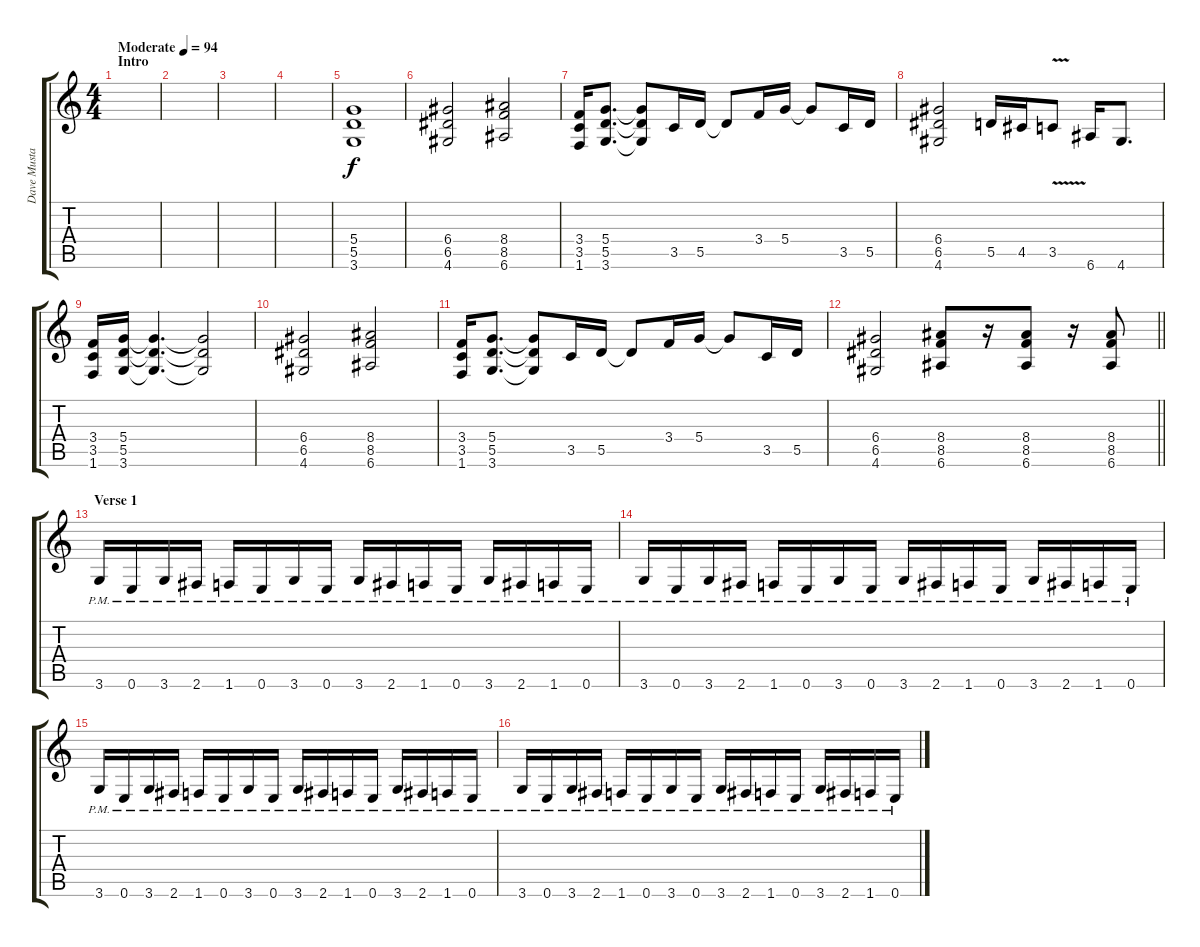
\track ("Dave Mustaine" "Dave Musta") {instrument distortionguitar}
\staff {score tabs}
\tuning (E4 B3 G3 D3 A2 E2) {hide}
\ts (4 4)
\section ("" "Intro")
\tempo (94 "Moderate")
\clef g2
\ks c
|
|
|
|
(5.4 5.5 3.6).1 |
(6.4 6.5 4.6).2 (8.4 8.5 6.6).2 |
(3.4 3.5 1.6).16 (5.4 5.5 3.6).8{d} (5.4{t} 5.5{t} 3.6{t}).8 3.5.16 5.5.16 5.5{t}.8 3.4.16 5.4.16 5.4{t}.8 3.5.16 5.5.16 |
(6.4 6.5 4.6).2 5.5.16 4.5.16 3.5{v}.8 6.6.16 4.6.8{d} |
(3.4 3.5 1.6).16 (5.4 5.5 3.6).16 (5.4{t} 5.5{t} 3.6{t}).4{d} (5.4{t} 5.5{t} 3.6{t}).2 |
(6.4 6.5 4.6).2 (8.4 8.5 6.6).2 |
(3.4 3.5 1.6).16 (5.4 5.5 3.6).8{d} (5.4{t} 5.5{t} 3.6{t}).8 3.5.16 5.5.16 5.5{t}.8 3.4.16 5.4.16 5.4{t}.8 3.5.16 5.5.16 |
\barLineRight lightlight
(6.4 6.5 4.6).2 (8.4 8.5 6.6).8 r.16 (8.4 8.5 6.6).8 r.16 (8.4 8.5 6.6).8 |
\section ("" "Verse 1")
3.6{pm}.16 0.6{pm}.16 3.6{pm}.16 2.6{pm}.16 1.6{pm}.16 0.6{pm}.16 3.6{pm}.16 0.6{pm}.16 3.6{pm}.16 2.6{pm}.16 1.6{pm}.16 0.6{pm}.16 3.6{pm}.16 2.6{pm}.16 1.6{pm}.16 0.6{pm}.16 |
3.6{pm}.16 0.6{pm}.16 3.6{pm}.16 2.6{pm}.16 1.6{pm}.16 0.6{pm}.16 3.6{pm}.16 0.6{pm}.16 3.6{pm}.16 2.6{pm}.16 1.6{pm}.16 0.6{pm}.16 3.6{pm}.16 2.6{pm}.16 1.6{pm}.16 0.6{pm}.16 |
3.6{pm}.16 0.6{pm}.16 3.6{pm}.16 2.6{pm}.16 1.6{pm}.16 0.6{pm}.16 3.6{pm}.16 0.6{pm}.16 3.6{pm}.16 2.6{pm}.16 1.6{pm}.16 0.6{pm}.16 3.6{pm}.16 2.6{pm}.16 1.6{pm}.16 0.6{pm}.16 |
3.6{pm}.16 0.6{pm}.16 3.6{pm}.16 2.6{pm}.16 1.6{pm}.16 0.6{pm}.16 3.6{pm}.16 0.6{pm}.16 3.6{pm}.16 2.6{pm}.16 1.6{pm}.16 0.6{pm}.16 3.6{pm}.16 2.6{pm}.16 1.6{pm}.16 0.6{pm}.16
